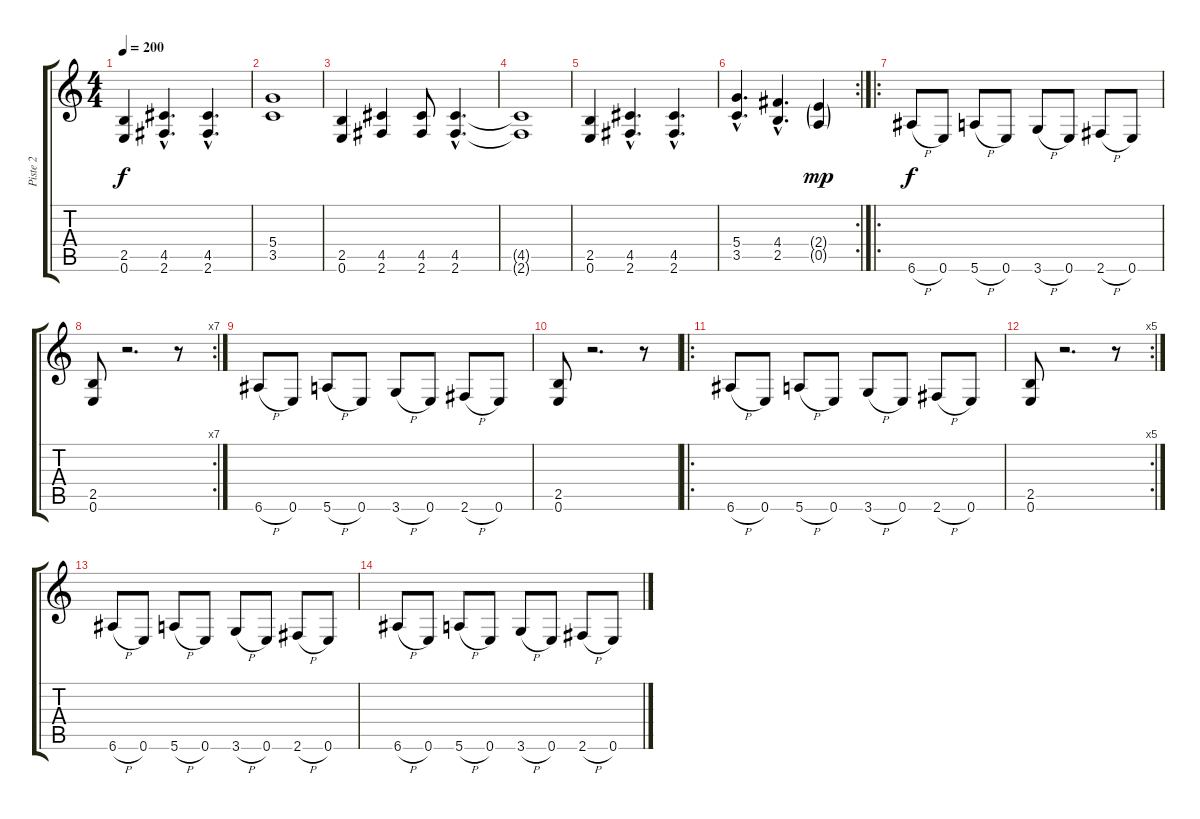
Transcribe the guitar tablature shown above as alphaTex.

\track ("Piste 2" "Piste 2") {instrument distortionguitar}
\staff {score tabs}
\tuning (E4 B3 G3 D3 A2 E2) {hide}
\ts (4 4)
\tempo 200
\clef g2
\ks c
(2.5 0.6).4{dy f} (4.5{hac} 2.6{hac}).4{d} (4.5{hac} 2.6{hac}).4{d} |
(5.4 3.5).1 |
(2.5 0.6).4 (4.5 2.6).4 (4.5 2.6).8 (4.5{hac} 2.6{hac}).4{d} |
(4.5{t} 2.6{t}).1 |
(2.5 0.6).4 (4.5{hac} 2.6{hac}).4{d} (4.5{hac} 2.6{hac}).4{d} |
\rc 2
(5.4{hac} 3.5{hac}).4{d} (4.4{hac} 2.5{hac}).4{d} (2.4{g} 0.5{g}).4{dy mp} |
\ro
6.6{h}.8{dy f} 0.6.8 5.6{h}.8 0.6.8 3.6{h}.8 0.6.8 2.6{h}.8 0.6.8 |
\rc 7
(2.5 0.6).8 r.2{d} r.8 |
6.6{h}.8 0.6.8 5.6{h}.8 0.6.8 3.6{h}.8 0.6.8 2.6{h}.8 0.6.8 |
(2.5 0.6).8 r.2{d} r.8 |
\ro
6.6{h}.8 0.6.8 5.6{h}.8 0.6.8 3.6{h}.8 0.6.8 2.6{h}.8 0.6.8 |
\rc 5
(2.5 0.6).8 r.2{d} r.8 |
6.6{h}.8 0.6.8 5.6{h}.8 0.6.8 3.6{h}.8 0.6.8 2.6{h}.8 0.6.8 |
6.6{h}.8 0.6.8 5.6{h}.8 0.6.8 3.6{h}.8 0.6.8 2.6{h}.8 0.6.8
